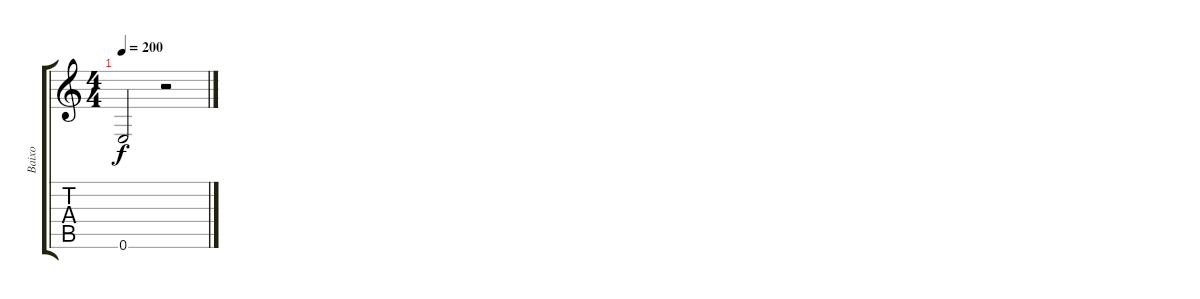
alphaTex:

\track ("Baixo" "Baixo") {instrument electricbasspick}
\staff {score tabs}
\tuning (E4 B3 G3 D3 A2 E2) {hide}
\ts (4 4)
\tempo 200
\clef g2
\ks c
0.6{t}.2{dy f} r.2
